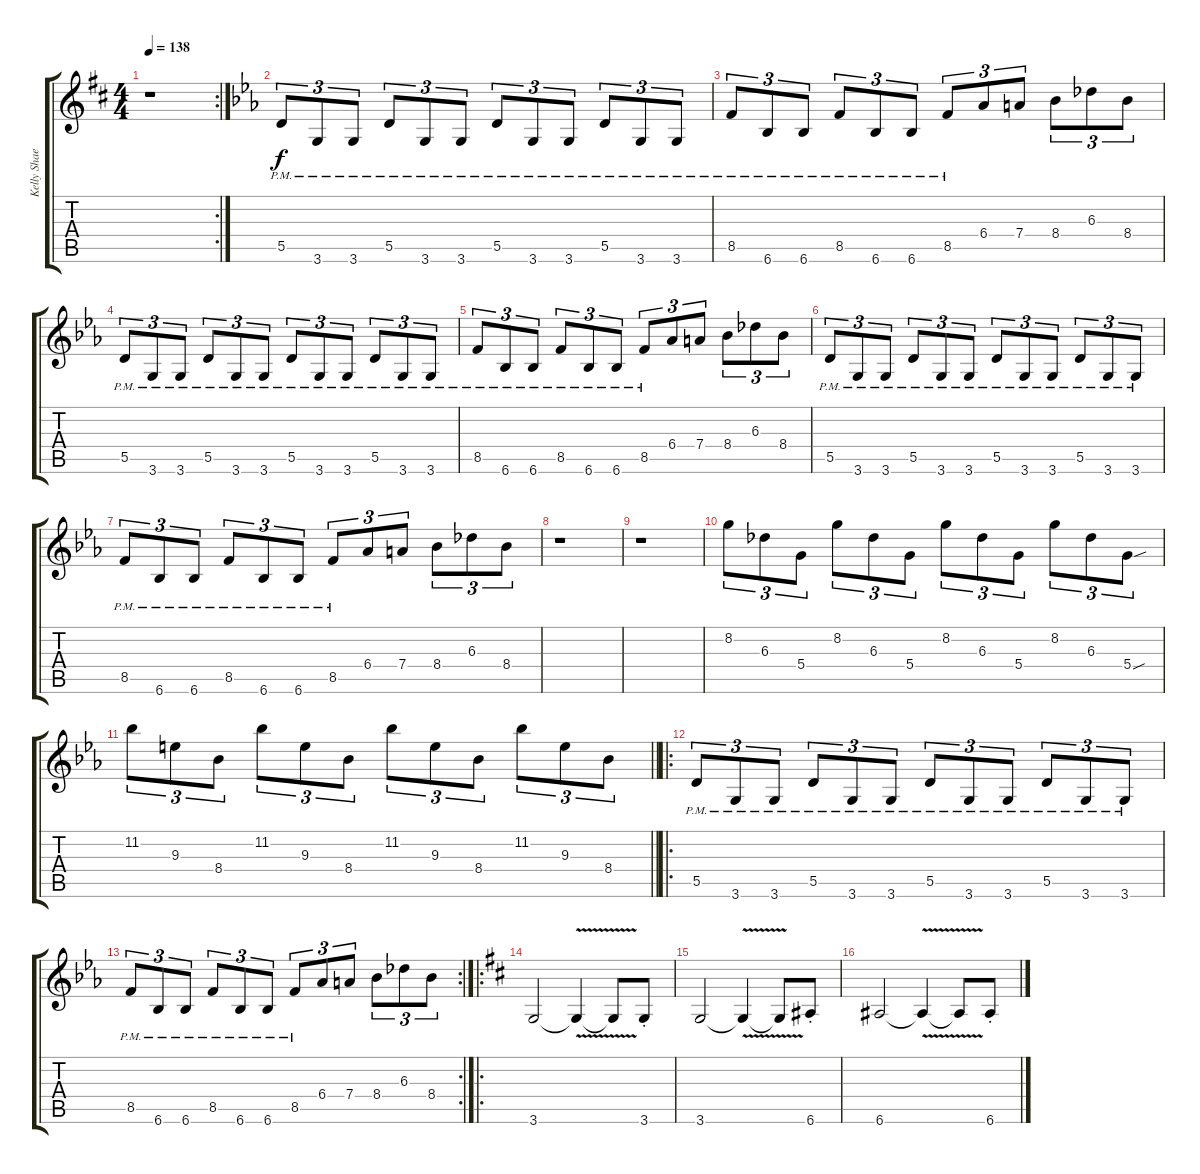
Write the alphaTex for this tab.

\track ("Kelly Shaefer rhythm" "Kelly Shae") {instrument distortionguitar}
\staff {score tabs}
\tuning (E4 B3 G3 D3 A2 E2) {hide}
\rc 2
\ts (4 4)
\tempo 138
\clef g2
\ks d
r.1{dy f} |
\ks eb
5.5{pm}.8{tu (3 2)} 3.6{pm}.8{tu (3 2)} 3.6{pm}.8{tu (3 2)} 5.5{pm}.8{tu (3 2)} 3.6{pm}.8{tu (3 2)} 3.6{pm}.8{tu (3 2)} 5.5{pm}.8{tu (3 2)} 3.6{pm}.8{tu (3 2)} 3.6{pm}.8{tu (3 2)} 5.5{pm}.8{tu (3 2)} 3.6{pm}.8{tu (3 2)} 3.6{pm}.8{tu (3 2)} |
8.5{pm}.8{tu (3 2)} 6.6{pm}.8{tu (3 2)} 6.6{pm}.8{tu (3 2)} 8.5{pm}.8{tu (3 2)} 6.6{pm}.8{tu (3 2)} 6.6{pm}.8{tu (3 2)} 8.5{pm}.8{tu (3 2)} 6.4.8{tu (3 2)} 7.4.8{tu (3 2)} 8.4.8{tu (3 2)} 6.3.8{tu (3 2)} 8.4.8{tu (3 2)} |
5.5{pm}.8{tu (3 2)} 3.6{pm}.8{tu (3 2)} 3.6{pm}.8{tu (3 2)} 5.5{pm}.8{tu (3 2)} 3.6{pm}.8{tu (3 2)} 3.6{pm}.8{tu (3 2)} 5.5{pm}.8{tu (3 2)} 3.6{pm}.8{tu (3 2)} 3.6{pm}.8{tu (3 2)} 5.5{pm}.8{tu (3 2)} 3.6{pm}.8{tu (3 2)} 3.6{pm}.8{tu (3 2)} |
8.5{pm}.8{tu (3 2)} 6.6{pm}.8{tu (3 2)} 6.6{pm}.8{tu (3 2)} 8.5{pm}.8{tu (3 2)} 6.6{pm}.8{tu (3 2)} 6.6{pm}.8{tu (3 2)} 8.5{pm}.8{tu (3 2)} 6.4.8{tu (3 2)} 7.4.8{tu (3 2)} 8.4.8{tu (3 2)} 6.3.8{tu (3 2)} 8.4.8{tu (3 2)} |
5.5{pm}.8{tu (3 2)} 3.6{pm}.8{tu (3 2)} 3.6{pm}.8{tu (3 2)} 5.5{pm}.8{tu (3 2)} 3.6{pm}.8{tu (3 2)} 3.6{pm}.8{tu (3 2)} 5.5{pm}.8{tu (3 2)} 3.6{pm}.8{tu (3 2)} 3.6{pm}.8{tu (3 2)} 5.5{pm}.8{tu (3 2)} 3.6{pm}.8{tu (3 2)} 3.6{pm}.8{tu (3 2)} |
8.5{pm}.8{tu (3 2)} 6.6{pm}.8{tu (3 2)} 6.6{pm}.8{tu (3 2)} 8.5{pm}.8{tu (3 2)} 6.6{pm}.8{tu (3 2)} 6.6{pm}.8{tu (3 2)} 8.5{pm}.8{tu (3 2)} 6.4.8{tu (3 2)} 7.4.8{tu (3 2)} 8.4.8{tu (3 2)} 6.3.8{tu (3 2)} 8.4.8{tu (3 2)} |
r.1 |
r.1 |
8.2.8{tu (3 2)} 6.3.8{tu (3 2)} 5.4.8{tu (3 2)} 8.2.8{tu (3 2)} 6.3.8{tu (3 2)} 5.4.8{tu (3 2)} 8.2.8{tu (3 2)} 6.3.8{tu (3 2)} 5.4.8{tu (3 2)} 8.2.8{tu (3 2)} 6.3.8{tu (3 2)} 5.4{sou}.8{tu (3 2)} |
\barLineRight lightlight
11.2.8{tu (3 2)} 9.3.8{tu (3 2)} 8.4.8{tu (3 2)} 11.2.8{tu (3 2)} 9.3.8{tu (3 2)} 8.4.8{tu (3 2)} 11.2.8{tu (3 2)} 9.3.8{tu (3 2)} 8.4.8{tu (3 2)} 11.2.8{tu (3 2)} 9.3.8{tu (3 2)} 8.4.8{tu (3 2)} |
\ro
5.5{pm}.8{tu (3 2)} 3.6{pm}.8{tu (3 2)} 3.6{pm}.8{tu (3 2)} 5.5{pm}.8{tu (3 2)} 3.6{pm}.8{tu (3 2)} 3.6{pm}.8{tu (3 2)} 5.5{pm}.8{tu (3 2)} 3.6{pm}.8{tu (3 2)} 3.6{pm}.8{tu (3 2)} 5.5{pm}.8{tu (3 2)} 3.6{pm}.8{tu (3 2)} 3.6{pm}.8{tu (3 2)} |
\rc 2
8.5{pm}.8{tu (3 2)} 6.6{pm}.8{tu (3 2)} 6.6{pm}.8{tu (3 2)} 8.5{pm}.8{tu (3 2)} 6.6{pm}.8{tu (3 2)} 6.6{pm}.8{tu (3 2)} 8.5{pm}.8{tu (3 2)} 6.4.8{tu (3 2)} 7.4.8{tu (3 2)} 8.4.8{tu (3 2)} 6.3.8{tu (3 2)} 8.4.8{tu (3 2)} |
\ro
\ks d
3.6.2 3.6{v t}.4 3.6{v t}.8 3.6{st}.8 |
3.6.2 3.6{v t}.4 3.6{v t}.8 6.6{st}.8 |
6.6.2 6.6{v t}.4 6.6{v t}.8 6.6{st}.8
